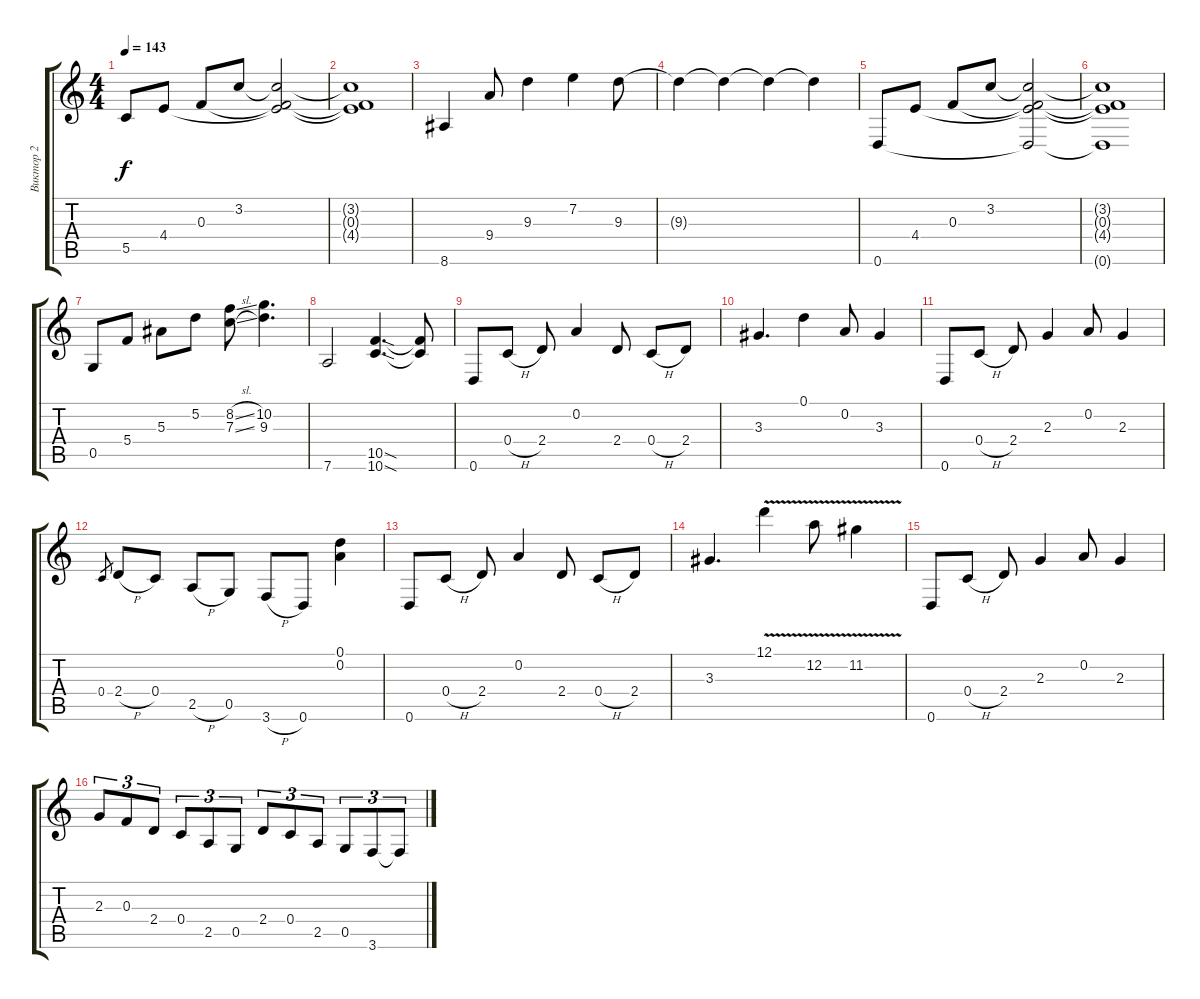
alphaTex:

\track ("Виктор 2" "Виктор 2") {instrument acousticguitarsteel}
\staff {score tabs}
\tuning (D4 A3 F3 C3 G2 D2) {hide}
\ts (4 4)
\tempo 143
\clef g2
\ks c
5.5{t}.8{dy f} 4.4{t}.8 0.3{t}.8 3.2{t}.8 (3.2{t} 0.3{t} 4.4{t}).2 |
(3.2{t} 0.3{t} 4.4{t}).1 |
8.6.4 9.4.8 9.3.4 7.2.4 9.3.8 |
9.3{t}.4 9.3{t}.4 9.3{t}.4 9.3{t}.4 |
0.6.8 4.4.8 0.3.8 3.2.8 (3.2{t} 0.3{t} 4.4{t} 0.6{t}).2 |
(3.2{t} 0.3{t} 4.4{t} 0.6{t}).1 |
0.5.8 5.4.8 5.3.8 5.2.8 (8.2{sl} 7.3{sl}).8 (10.2 9.3).4{d} |
7.6.2 (10.5{sod} 10.6{sod}).4{d instrument overdrivenguitar} (10.5{t} 10.6{t}).8 |
0.6.8 0.4{h}.8 2.4.8 0.2.4 2.4.8 0.4{h}.8 2.4.8 |
3.3.4{d} 0.1.4 0.2.8 3.3.4 |
0.6.8 0.4{h}.8 2.4.8 2.3.4 0.2.8 2.3.4 |
0.4.8{gr} 2.4{h}.8 0.4.8 2.5{h}.8 0.5.8 3.6{h}.8 0.6.8 (0.1 0.2).4 |
0.6.8 0.4{h}.8 2.4.8 0.2.4 2.4.8 0.4{h}.8 2.4.8 |
3.3.4{d} 12.1{v}.4 12.2{v}.8 11.2{v}.4 |
0.6.8 0.4{h}.8 2.4.8 2.3.4 0.2.8 2.3.4 |
2.3.8{tu (3 2)} 0.3.8{tu (3 2)} 2.4.8{tu (3 2)} 0.4.8{tu (3 2)} 2.5.8{tu (3 2)} 0.5.8{tu (3 2)} 2.4.8{tu (3 2)} 0.4.8{tu (3 2)} 2.5.8{tu (3 2)} 0.5.8{tu (3 2)} 3.6.8{tu (3 2)} 3.6{t}.8{tu (3 2)}
